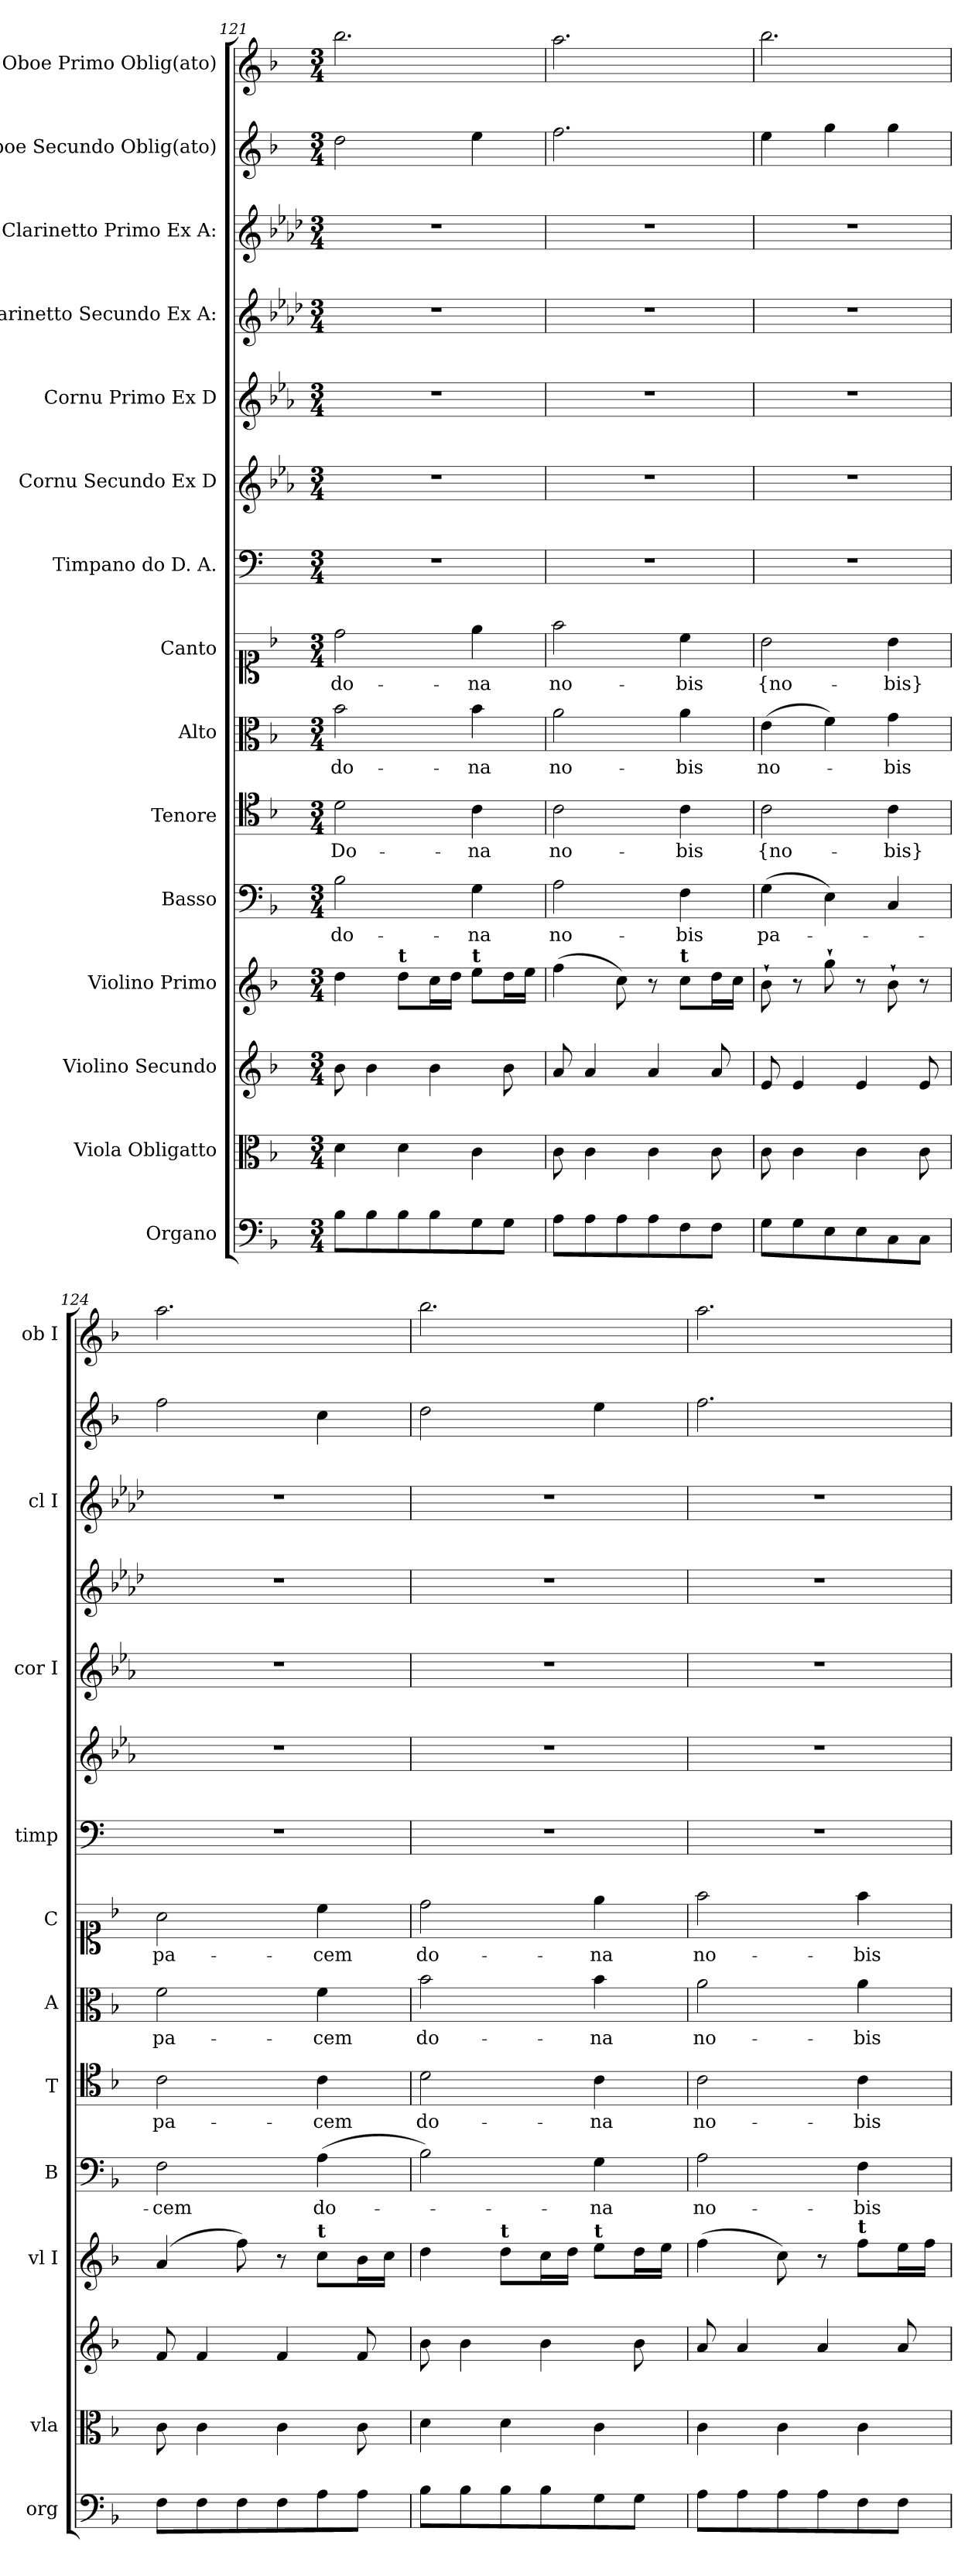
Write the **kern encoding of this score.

**kern	**kern	**kern	**kern	**kern	**text	**kern	**text	**kern	**text	**kern	**text	**kern	**kern	**kern	**kern	**kern	**kern	**kern
*part15	*part14	*part13	*part12	*part11	*part11	*part10	*part10	*part9	*part9	*part8	*part8	*part7	*part6	*part5	*part4	*part3	*part2	*part1
*staff15	*staff14	*staff13	*staff12	*staff11	*staff11	*staff10	*staff10	*staff9	*staff9	*staff8	*staff8	*staff7	*staff6	*staff5	*staff4	*staff3	*staff2	*staff1
*I"Organo	*I"Viola Obligatto	*I"Violino Secundo	*I"Violino Primo	*I"Basso	*	*I"Tenore	*	*I"Alto	*	*I"Canto	*	*I"Timpano do D. A.	*I"Cornu Secundo Ex D	*I"Cornu Primo Ex D	*I"Clarinetto Secundo Ex A:	*I"Clarinetto Primo Ex A:	*I"Oboe Secundo Oblig(ato)	*I"Oboe Primo Oblig(ato)
*I'org	*I'vla	*	*I'vl I	*I'B	*	*I'T	*	*I'A	*	*I'C	*	*I'timp	*	*I'cor I	*	*I'cl I	*	*I'ob I
*clefF4	*clefC3	*clefG2	*clefG2	*clefF4	*	*clefC4	*	*clefC3	*	*clefC1	*	*clefF4	*clefG2	*clefG2	*clefG2	*clefG2	*clefG2	*clefG2
*	*	*	*	*	*	*	*	*	*	*	*	*	*ITrd6c10	*ITrd6c10	*ITrd2c3	*ITrd2c3	*	*
*k[b-]	*k[b-]	*k[b-]	*k[b-]	*k[b-]	*	*k[b-]	*	*k[b-]	*	*k[b-]	*	*k[]	*k[b-]	*k[b-]	*k[b-]	*k[b-]	*k[b-]	*k[b-]
*M3/4	*M3/4	*M3/4	*M3/4	*M3/4	*	*M3/4	*	*M3/4	*	*M3/4	*	*M3/4	*M3/4	*M3/4	*M3/4	*M3/4	*M3/4	*M3/4
=121	=121	=121	=121	=121	=121	=121	=121	=121	=121	=121	=121	=121	=121	=121	=121	=121	=121	=121
8B-\L	4d\	8b-\	4dd\	2B-\	do-	2d\	Do-	2b-\	do-	2dd\	do-	2.r	2.r	2.r	2.r	2.r	2dd\	2.bb-\
8B-\	.	4b-\	.	.	.	.	.	.	.	.	.	.	.	.	.	.	.	.
!	!	!	!LO:TX:a:B:t=t	!	!	!	!	!	!	!	!	!	!	!	!	!	!	!
8B-\	4d\	.	8dd\L	.	.	.	.	.	.	.	.	.	.	.	.	.	.	.
8B-\	.	4b-\	16cc\L	.	.	.	.	.	.	.	.	.	.	.	.	.	.	.
.	.	.	16dd\JJ	.	.	.	.	.	.	.	.	.	.	.	.	.	.	.
!	!	!	!LO:TX:a:B:t=t	!	!	!	!	!	!	!	!	!	!	!	!	!	!	!
8G\	4c\	.	8ee\L	4G\	-na	4c\	-na	4b-\	-na	4ee\	-na	.	.	.	.	.	4ee\	.
8G\J	.	8b-\	16dd\L	.	.	.	.	.	.	.	.	.	.	.	.	.	.	.
.	.	.	16ee\JJ	.	.	.	.	.	.	.	.	.	.	.	.	.	.	.
=122	=122	=122	=122	=122	=122	=122	=122	=122	=122	=122	=122	=122	=122	=122	=122	=122	=122	=122
8A\L	8c\	8a/	(4ff\	2A\	no-	2c\	no-	2a\	no-	2ff\	no-	2.r	2.r	2.r	2.r	2.r	2.ff\	2.aa\
8A\	4c\	4a/	.	.	.	.	.	.	.	.	.	.	.	.	.	.	.	.
8A\	.	.	8cc\)	.	.	.	.	.	.	.	.	.	.	.	.	.	.	.
8A\	4c\	4a/	8r	.	.	.	.	.	.	.	.	.	.	.	.	.	.	.
!	!	!	!LO:TX:a:B:t=t	!	!	!	!	!	!	!	!	!	!	!	!	!	!	!
8F\	.	.	8cc\L	4F\	-bis	4c\	-bis	4a\	-bis	4cc\	-bis	.	.	.	.	.	.	.
8F\J	8c\	8a/	16dd\L	.	.	.	.	.	.	.	.	.	.	.	.	.	.	.
.	.	.	16cc\JJ	.	.	.	.	.	.	.	.	.	.	.	.	.	.	.
=123	=123	=123	=123	=123	=123	=123	=123	=123	=123	=123	=123	=123	=123	=123	=123	=123	=123	=123
8G\L	8c\	8e/	8b-`\	(4G\	pa-	2c\	{no-	(4e\	no-	2b-\	{no-	2.r	2.r	2.r	2.r	2.r	4ee\	2.bb-\
8G\	4c\	4e/	8r	.	.	.	.	.	.	.	.	.	.	.	.	.	.	.
8E\	.	.	8gg`\	4E\)	.	.	.	4f\)	.	.	.	.	.	.	.	.	4gg\	.
8E\	4c\	4e/	8r	.	.	.	.	.	.	.	.	.	.	.	.	.	.	.
8C\	.	.	8b-`\	4C/	.	4c\	-bis}	4g\	-bis	4b-\	-bis}	.	.	.	.	.	4gg\	.
8C\J	8c\	8e/	8r	.	.	.	.	.	.	.	.	.	.	.	.	.	.	.
=124	=124	=124	=124	=124	=124	=124	=124	=124	=124	=124	=124	=124	=124	=124	=124	=124	=124	=124
8F\L	8c\	8f/	(4a/	2F\	-cem	2c\	pa-	2f\	pa-	2a\	pa-	2.r	2.r	2.r	2.r	2.r	2ff\	2.aa\
8F\	4c\	4f/	.	.	.	.	.	.	.	.	.	.	.	.	.	.	.	.
8F\	.	.	8ff\)	.	.	.	.	.	.	.	.	.	.	.	.	.	.	.
8F\	4c\	4f/	8r	.	.	.	.	.	.	.	.	.	.	.	.	.	.	.
!	!	!	!LO:TX:a:B:t=t	!	!	!	!	!	!	!	!	!	!	!	!	!	!	!
8A\	.	.	8cc\L	(4A\	do-	4c\	-cem	4f\	-cem	4cc\	-cem	.	.	.	.	.	4cc\	.
8A\J	8c\	8f/	16b-\L	.	.	.	.	.	.	.	.	.	.	.	.	.	.	.
.	.	.	16cc\JJ	.	.	.	.	.	.	.	.	.	.	.	.	.	.	.
=125	=125	=125	=125	=125	=125	=125	=125	=125	=125	=125	=125	=125	=125	=125	=125	=125	=125	=125
8B-\L	4d\	8b-\	4dd\	2B-\)	.	2d\	do-	2b-\	do-	2dd\	do-	2.r	2.r	2.r	2.r	2.r	2dd\	2.bb-\
8B-\	.	4b-\	.	.	.	.	.	.	.	.	.	.	.	.	.	.	.	.
!	!	!	!LO:TX:a:B:t=t	!	!	!	!	!	!	!	!	!	!	!	!	!	!	!
8B-\	4d\	.	8dd\L	.	.	.	.	.	.	.	.	.	.	.	.	.	.	.
8B-\	.	4b-\	16cc\L	.	.	.	.	.	.	.	.	.	.	.	.	.	.	.
.	.	.	16dd\JJ	.	.	.	.	.	.	.	.	.	.	.	.	.	.	.
!	!	!	!LO:TX:a:B:t=t	!	!	!	!	!	!	!	!	!	!	!	!	!	!	!
8G\	4c\	.	8ee\L	4G\	-na	4c\	-na	4b-\	-na	4ee\	-na	.	.	.	.	.	4ee\	.
8G\J	.	8b-\	16dd\L	.	.	.	.	.	.	.	.	.	.	.	.	.	.	.
.	.	.	16ee\JJ	.	.	.	.	.	.	.	.	.	.	.	.	.	.	.
=126	=126	=126	=126	=126	=126	=126	=126	=126	=126	=126	=126	=126	=126	=126	=126	=126	=126	=126
8A\L	4c\	8a/	(4ff\	2A\	no-	2c\	no-	2a\	no-	2ff\	no-	2.r	2.r	2.r	2.r	2.r	2.ff\	2.aa\
8A\	.	4a/	.	.	.	.	.	.	.	.	.	.	.	.	.	.	.	.
8A\	4c\	.	8cc\)	.	.	.	.	.	.	.	.	.	.	.	.	.	.	.
8A\	.	4a/	8r	.	.	.	.	.	.	.	.	.	.	.	.	.	.	.
!	!	!	!LO:TX:a:B:t=t	!	!	!	!	!	!	!	!	!	!	!	!	!	!	!
8F\	4c\	.	8ff\L	4F\	-bis	4c\	-bis	4a\	-bis	4ff\	-bis	.	.	.	.	.	.	.
8F\J	.	8a/	16ee\L	.	.	.	.	.	.	.	.	.	.	.	.	.	.	.
.	.	.	16ff\JJ	.	.	.	.	.	.	.	.	.	.	.	.	.	.	.
=	=	=	=	=	=	=	=	=	=	=	=	=	=	=	=	=	=	=
*-	*-	*-	*-	*-	*-	*-	*-	*-	*-	*-	*-	*-	*-	*-	*-	*-	*-	*-
